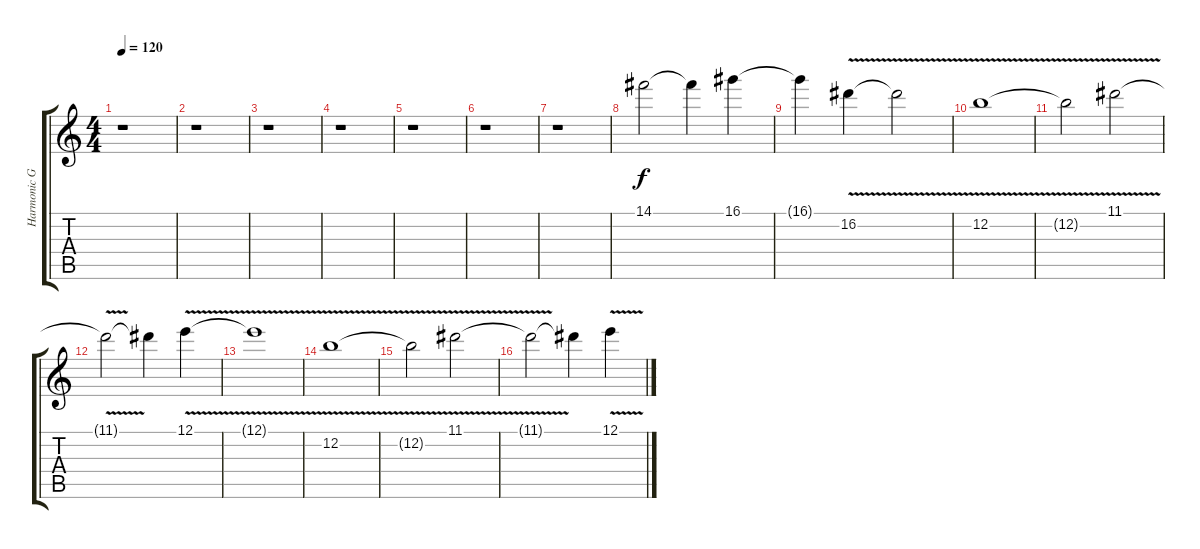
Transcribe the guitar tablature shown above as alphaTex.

\track ("Harmonic Guitar" "Harmonic G") {instrument electricguitarjazz}
\staff {score tabs}
\tuning (E4 B3 G3 D3 A2 E2) {hide}
\ts (4 4)
\tempo 120
\clef g2
\ks c
r.1{dy f} |
r.1 |
r.1 |
r.1 |
r.1 |
r.1 |
r.1 |
14.1.2{volume 7} 14.1{t}.4 16.1.4 |
16.1{t}.4 16.2{v}.4 16.2{t}.2 |
12.2{v}.1 |
12.2{t}.2 11.1{v}.2 |
11.1{t}.2 11.1{t}.4 12.1{v}.4 |
12.1{t}.1 |
12.2{v}.1 |
12.2{t}.2 11.1{v}.2 |
11.1{t}.2 11.1{t}.4 12.1{v}.4
